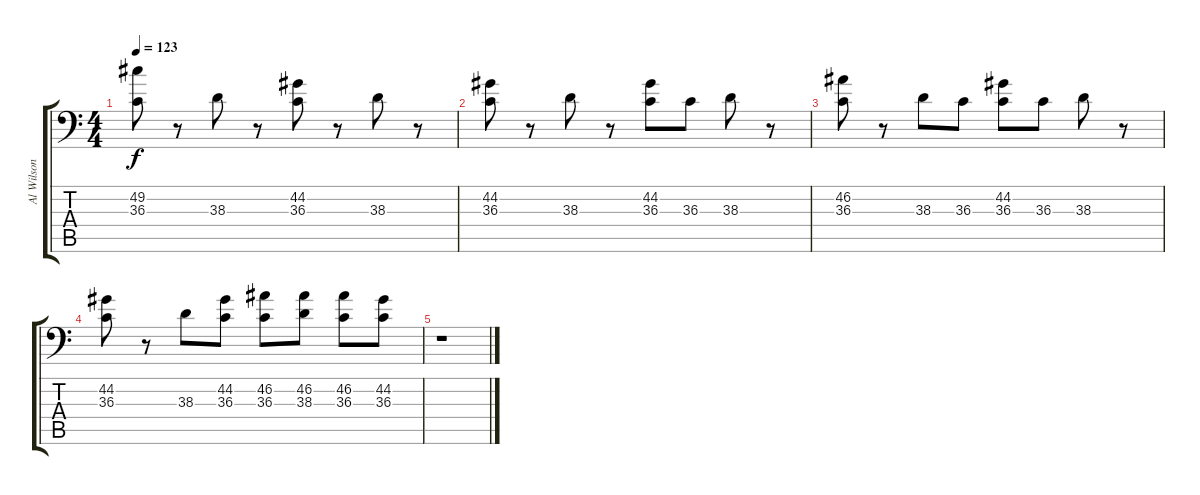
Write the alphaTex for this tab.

\track ("Al Wilson" "Al Wilson") {instrument acousticgrandpiano}
\staff {score tabs}
\tuning (C-1 C-1 C-1 C-1 C-1 C-1) {hide}
\ts (4 4)
\tempo 123
\clef f4
\ks c
(49.2 36.3).8{dy f} r.8 38.3.8 r.8 (44.2 36.3).8 r.8 38.3.8 r.8 |
(44.2 36.3).8 r.8 38.3.8 r.8 (44.2 36.3).8 36.3.8 38.3.8 r.8 |
(46.2 36.3).8 r.8 38.3.8 36.3.8 (44.2 36.3).8 36.3.8 38.3.8 r.8 |
(44.2 36.3).8 r.8 38.3.8 (44.2 36.3).8 (46.2 36.3).8 (46.2 38.3).8 (46.2 36.3).8 (44.2 36.3).8 |
r.1
